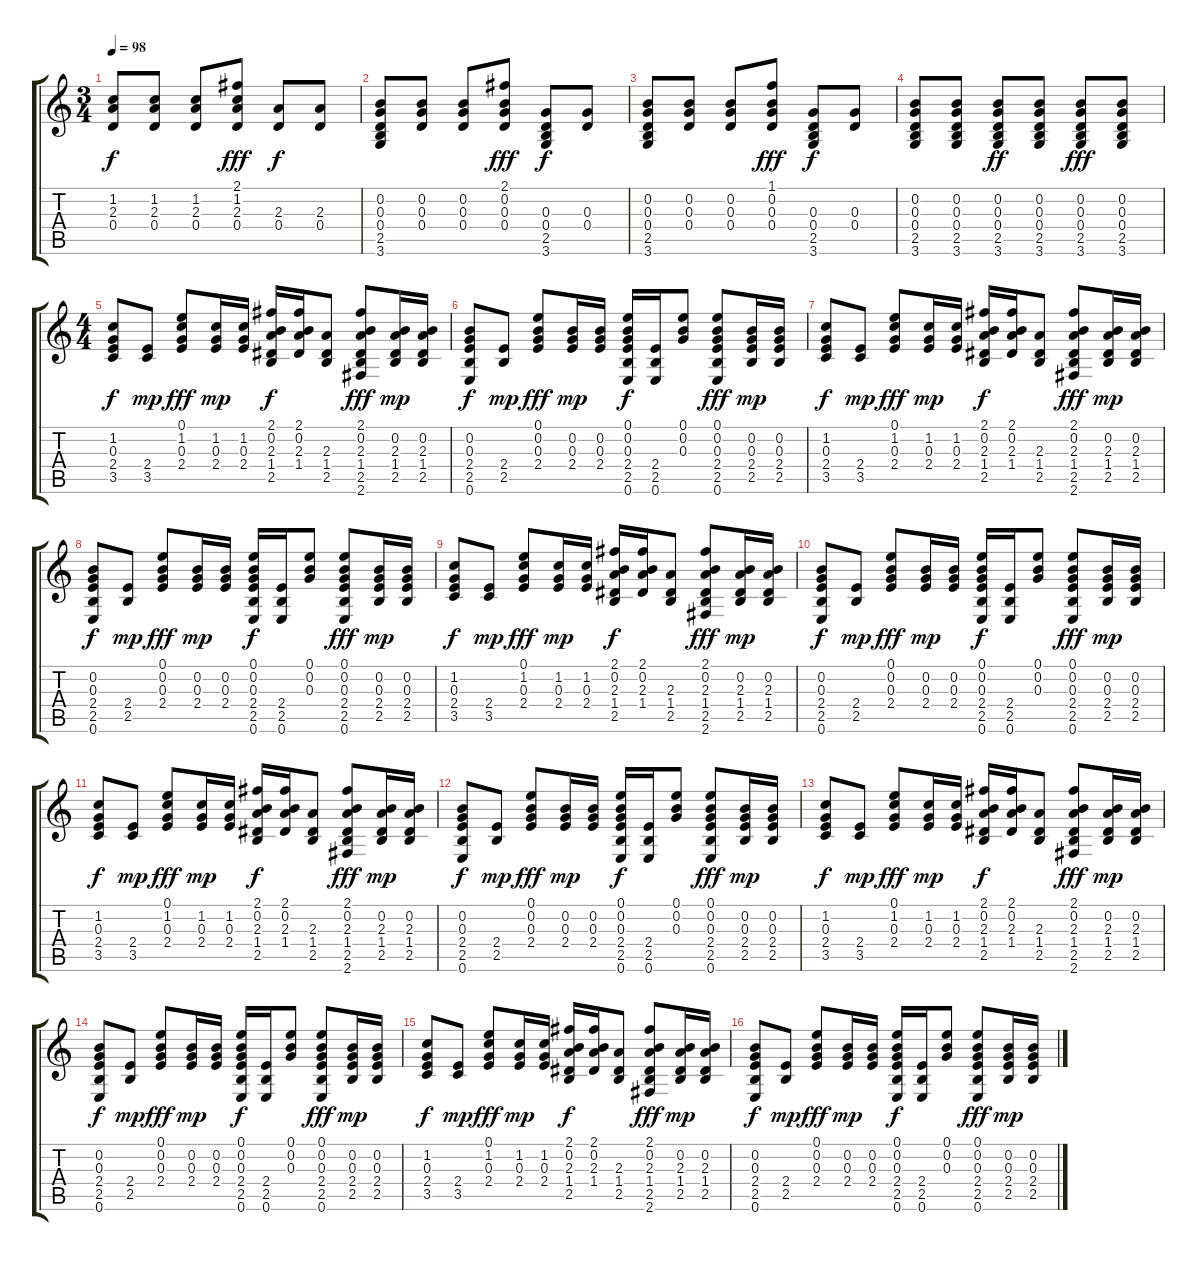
\track "" {instrument acousticguitarsteel}
\staff {score tabs}
\tuning (E4 B3 G3 D3 A2 E2) {hide}
\ts (3 4)
\tempo 98
\clef g2
\ks c
(1.2 2.3 0.4).8{dy f} (1.2 2.3 0.4).8 (1.2 2.3 0.4).8 (2.1 1.2 2.3 0.4).8{dy fff} (2.3 0.4).8{dy f} (2.3 0.4).8 |
(0.2 0.3 0.4 2.5 3.6).8 (0.2 0.3 0.4).8 (0.2 0.3 0.4).8 (2.1 0.2 0.3 0.4).8{dy fff} (0.3 0.4 2.5 3.6).8{dy f} (0.3 0.4).8 |
(0.2 0.3 0.4 2.5 3.6).8 (0.2 0.3 0.4).8 (0.2 0.3 0.4).8 (1.1 0.2 0.3 0.4).8{dy fff} (0.3 0.4 2.5 3.6).8{dy f} (0.3 0.4).8 |
(0.2 0.3 0.4 2.5 3.6).8 (0.2 0.3 0.4 2.5 3.6).8 (0.2 0.3 0.4 2.5 3.6).8{dy ff} (0.2 0.3 0.4 2.5 3.6).8 (0.2 0.3 0.4 2.5 3.6).8{dy fff} (0.2 0.3 0.4 2.5 3.6).8 |
\ts (4 4)
(1.2 0.3 2.4 3.5).8{dy f} (2.4 3.5).8{dy mp} (0.1 1.2 0.3 2.4).8{dy fff} (1.2 0.3 2.4).16{dy mp} (1.2 0.3 2.4).16 (2.1 0.2 2.3 1.4 2.5).16{dy f} (2.1 0.2 2.3 1.4).16 (2.3 1.4 2.5).8 (2.1 0.2 2.3 1.4 2.5 2.6).8{dy fff} (0.2 2.3 1.4 2.5).16{dy mp} (0.2 2.3 1.4 2.5).16 |
(0.2 0.3 2.4 2.5 0.6).8{dy f} (2.4 2.5).8{dy mp} (0.1 0.2 0.3 2.4).8{dy fff} (0.2 0.3 2.4).16{dy mp} (0.2 0.3 2.4).16 (0.1 0.2 0.3 2.4 2.5 0.6).16{dy f} (2.4 2.5 0.6).16 (0.1 0.2 0.3).8 (0.1 0.2 0.3 2.4 2.5 0.6).8{dy fff} (0.2 0.3 2.4 2.5).16{dy mp} (0.2 0.3 2.4 2.5).16 |
(1.2 0.3 2.4 3.5).8{dy f} (2.4 3.5).8{dy mp} (0.1 1.2 0.3 2.4).8{dy fff} (1.2 0.3 2.4).16{dy mp} (1.2 0.3 2.4).16 (2.1 0.2 2.3 1.4 2.5).16{dy f} (2.1 0.2 2.3 1.4).16 (2.3 1.4 2.5).8 (2.1 0.2 2.3 1.4 2.5 2.6).8{dy fff} (0.2 2.3 1.4 2.5).16{dy mp} (0.2 2.3 1.4 2.5).16 |
(0.2 0.3 2.4 2.5 0.6).8{dy f} (2.4 2.5).8{dy mp} (0.1 0.2 0.3 2.4).8{dy fff} (0.2 0.3 2.4).16{dy mp} (0.2 0.3 2.4).16 (0.1 0.2 0.3 2.4 2.5 0.6).16{dy f} (2.4 2.5 0.6).16 (0.1 0.2 0.3).8 (0.1 0.2 0.3 2.4 2.5 0.6).8{dy fff} (0.2 0.3 2.4 2.5).16{dy mp} (0.2 0.3 2.4 2.5).16 |
(1.2 0.3 2.4 3.5).8{dy f} (2.4 3.5).8{dy mp} (0.1 1.2 0.3 2.4).8{dy fff} (1.2 0.3 2.4).16{dy mp} (1.2 0.3 2.4).16 (2.1 0.2 2.3 1.4 2.5).16{dy f} (2.1 0.2 2.3 1.4).16 (2.3 1.4 2.5).8 (2.1 0.2 2.3 1.4 2.5 2.6).8{dy fff} (0.2 2.3 1.4 2.5).16{dy mp} (0.2 2.3 1.4 2.5).16 |
(0.2 0.3 2.4 2.5 0.6).8{dy f} (2.4 2.5).8{dy mp} (0.1 0.2 0.3 2.4).8{dy fff} (0.2 0.3 2.4).16{dy mp} (0.2 0.3 2.4).16 (0.1 0.2 0.3 2.4 2.5 0.6).16{dy f} (2.4 2.5 0.6).16 (0.1 0.2 0.3).8 (0.1 0.2 0.3 2.4 2.5 0.6).8{dy fff} (0.2 0.3 2.4 2.5).16{dy mp} (0.2 0.3 2.4 2.5).16 |
(1.2 0.3 2.4 3.5).8{dy f} (2.4 3.5).8{dy mp} (0.1 1.2 0.3 2.4).8{dy fff} (1.2 0.3 2.4).16{dy mp} (1.2 0.3 2.4).16 (2.1 0.2 2.3 1.4 2.5).16{dy f} (2.1 0.2 2.3 1.4).16 (2.3 1.4 2.5).8 (2.1 0.2 2.3 1.4 2.5 2.6).8{dy fff} (0.2 2.3 1.4 2.5).16{dy mp} (0.2 2.3 1.4 2.5).16 |
(0.2 0.3 2.4 2.5 0.6).8{dy f} (2.4 2.5).8{dy mp} (0.1 0.2 0.3 2.4).8{dy fff} (0.2 0.3 2.4).16{dy mp} (0.2 0.3 2.4).16 (0.1 0.2 0.3 2.4 2.5 0.6).16{dy f} (2.4 2.5 0.6).16 (0.1 0.2 0.3).8 (0.1 0.2 0.3 2.4 2.5 0.6).8{dy fff} (0.2 0.3 2.4 2.5).16{dy mp} (0.2 0.3 2.4 2.5).16 |
(1.2 0.3 2.4 3.5).8{dy f} (2.4 3.5).8{dy mp} (0.1 1.2 0.3 2.4).8{dy fff} (1.2 0.3 2.4).16{dy mp} (1.2 0.3 2.4).16 (2.1 0.2 2.3 1.4 2.5).16{dy f} (2.1 0.2 2.3 1.4).16 (2.3 1.4 2.5).8 (2.1 0.2 2.3 1.4 2.5 2.6).8{dy fff} (0.2 2.3 1.4 2.5).16{dy mp} (0.2 2.3 1.4 2.5).16 |
(0.2 0.3 2.4 2.5 0.6).8{dy f} (2.4 2.5).8{dy mp} (0.1 0.2 0.3 2.4).8{dy fff} (0.2 0.3 2.4).16{dy mp} (0.2 0.3 2.4).16 (0.1 0.2 0.3 2.4 2.5 0.6).16{dy f} (2.4 2.5 0.6).16 (0.1 0.2 0.3).8 (0.1 0.2 0.3 2.4 2.5 0.6).8{dy fff} (0.2 0.3 2.4 2.5).16{dy mp} (0.2 0.3 2.4 2.5).16 |
(1.2 0.3 2.4 3.5).8{dy f} (2.4 3.5).8{dy mp} (0.1 1.2 0.3 2.4).8{dy fff} (1.2 0.3 2.4).16{dy mp} (1.2 0.3 2.4).16 (2.1 0.2 2.3 1.4 2.5).16{dy f} (2.1 0.2 2.3 1.4).16 (2.3 1.4 2.5).8 (2.1 0.2 2.3 1.4 2.5 2.6).8{dy fff} (0.2 2.3 1.4 2.5).16{dy mp} (0.2 2.3 1.4 2.5).16 |
(0.2 0.3 2.4 2.5 0.6).8{dy f} (2.4 2.5).8{dy mp} (0.1 0.2 0.3 2.4).8{dy fff} (0.2 0.3 2.4).16{dy mp} (0.2 0.3 2.4).16 (0.1 0.2 0.3 2.4 2.5 0.6).16{dy f} (2.4 2.5 0.6).16 (0.1 0.2 0.3).8 (0.1 0.2 0.3 2.4 2.5 0.6).8{dy fff} (0.2 0.3 2.4 2.5).16{dy mp} (0.2 0.3 2.4 2.5).16
